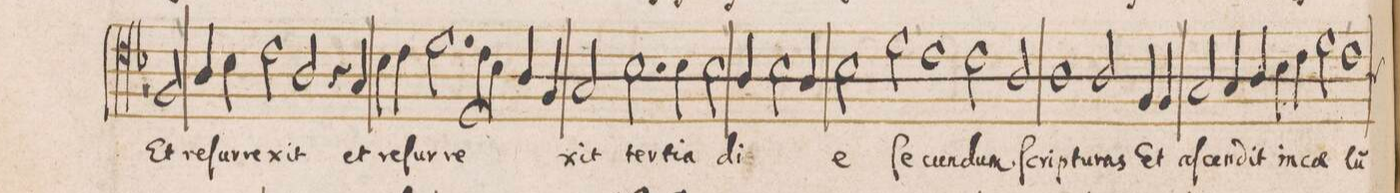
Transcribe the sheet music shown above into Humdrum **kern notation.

**kern	**text
*I"ALTVS	*
*clefC4	*
*k[b-]	*
*met(c)	*
*M2/1	*
2r	.
2F/	Et
=89	=89
4A/	re-
4B-\	-ſur-
2c\	-re-
2A/	-xit
4r	.
4G/	et
=90	=90
4B-\	re-
4c\	-ſur-
2.d\	-re-
8c\L	.
8B-\J	.
4A/	.
4F/	.
=91	=91
2G/	-xit
2.B-\	ter-
4B-\	-ti-
2B-\	-a
=92	=92
4A/	di-
2B-\	.
4A/	.
2B-\	-e
2d\	ſe-
=93	=93
1c	-cun-
2c\	-dum
2A/	ſcri-
=94	=94
1A	-ptu-
2A/	-ras
4F/	Et
4F/	aſ-
=95	=95
2G/	-cen-
4G/	-dit
4A/	in
4B-\	coe-
4c\	.
2d\	.
=96	=96
*custos:A	*
1c	-lu(m)
*-	*-
